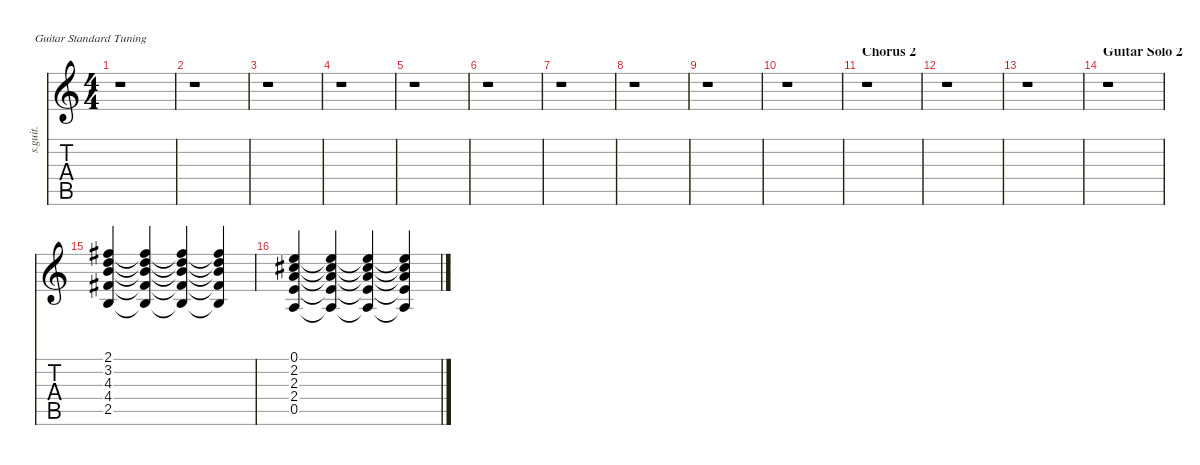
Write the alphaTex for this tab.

\defaultSystemsLayout 4
\hideDynamics
\bracketExtendMode nobrackets
\track ("Richard Wright - Hammond Organ" "s.guit.") {instrument drawbarorgan}
\staff {score tabs}
\tuning (E4 B3 G3 D3 A2 E2)
\displaytranspose 12
\ts (4 4)
\tempo (64 hide)
\clef g2
\ks c
r.1{dy f} |
r.1 |
r.1 |
r.1 |
r.1 |
r.1 |
r.1 |
r.1 |
r.1 |
r.1 |
\section ("" "Chorus 2")
r.1 |
r.1 |
r.1 |
\section ("" "Guitar Solo 2")
r.1 |
(2.1{acc #} 3.2 4.3 4.4{acc #} 2.5).4{lyrics (0 "") lyrics (1 "") lyrics (2 "") lyrics (3 "") lyrics (4 "")} (2.1{t acc #} 3.2{t} 4.3{t} 4.4{t acc #} 2.5{t}).4{lyrics (0 "") lyrics (1 "") lyrics (2 "") lyrics (3 "") lyrics (4 "")} (2.1{t acc #} 3.2{t} 4.3{t} 4.4{t acc #} 2.5{t}).4{lyrics (0 "") lyrics (1 "") lyrics (2 "") lyrics (3 "") lyrics (4 "")} (2.1{t acc #} 3.2{t} 4.3{t} 4.4{t acc #} 2.5{t}).4{lyrics (0 "") lyrics (1 "") lyrics (2 "") lyrics (3 "") lyrics (4 "")} |
(0.1 2.2{acc #} 2.3 2.4 0.5).4{lyrics (0 "") lyrics (1 "") lyrics (2 "") lyrics (3 "") lyrics (4 "")} (0.1{t} 2.2{t acc #} 2.3{t} 2.4{t} 0.5{t}).4{lyrics (0 "") lyrics (1 "") lyrics (2 "") lyrics (3 "") lyrics (4 "")} (0.1{t} 2.2{t acc #} 2.3{t} 2.4{t} 0.5{t}).4{lyrics (0 "") lyrics (1 "") lyrics (2 "") lyrics (3 "") lyrics (4 "")} (0.1{t} 2.2{t acc #} 2.3{t} 2.4{t} 0.5{t}).4{lyrics (0 "") lyrics (1 "") lyrics (2 "") lyrics (3 "") lyrics (4 "")}
